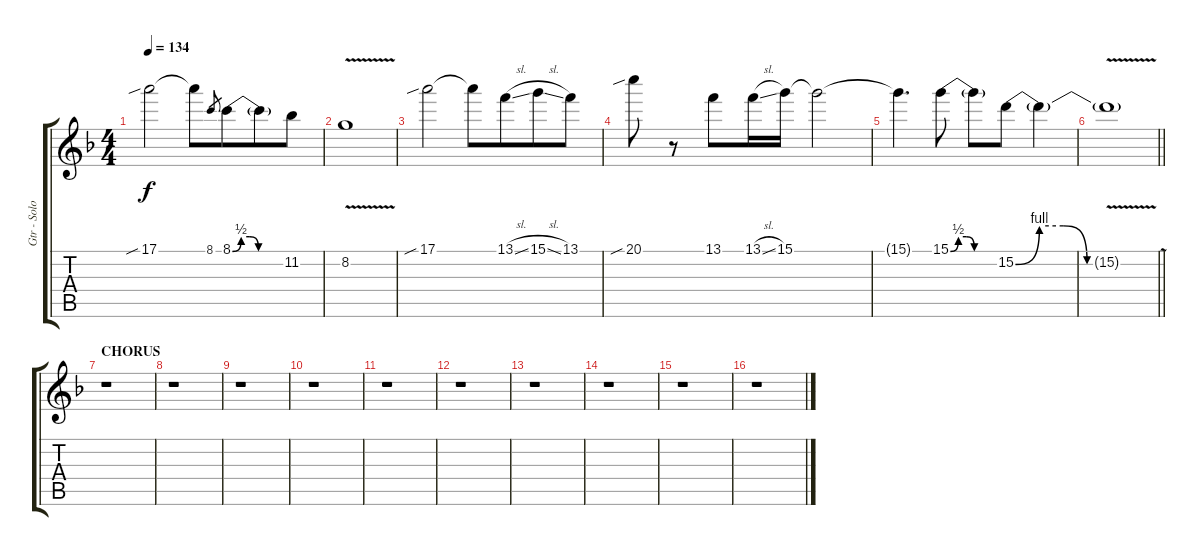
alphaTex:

\track ("Gtr - Solo 2" "Gtr - Solo") {instrument overdrivenguitar}
\staff {score tabs}
\tuning (E4 B3 G3 D3 A2 E2) {hide}
\ts (4 4)
\tempo 134
\clef g2
\ks f
17.1{sib}.2{dy f} 17.1{t}.8 8.1.8{gr} 8.1{be (custom 0 0 10 2 20 2 30 0 60 0)}.8{beam merge} 8.1{t}.8 11.2.8 |
8.2{v}.1 |
17.1{sib}.2 17.1{t}.8 13.1{sl}.8{beam merge} 15.1{sl}.8 13.1.8 |
20.1{sib}.8 r.8 13.1.8 13.1{sl}.16 15.1.16 15.1{t}.2 |
15.1{t}.4{d} 15.1{be (custom 0 0 10 2 20 2 30 0 60 0)}.8 15.1{t}.8 15.2{be (custom 0 0 10 4 20 4 30 0 60 0)}.8 15.2{t}.4 |
\barLineRight lightlight
15.2{v t}.1 |
\section ("" "CHORUS")
r.1 |
r.1 |
r.1 |
r.1 |
r.1 |
r.1 |
r.1 |
r.1 |
r.1 |
r.1
